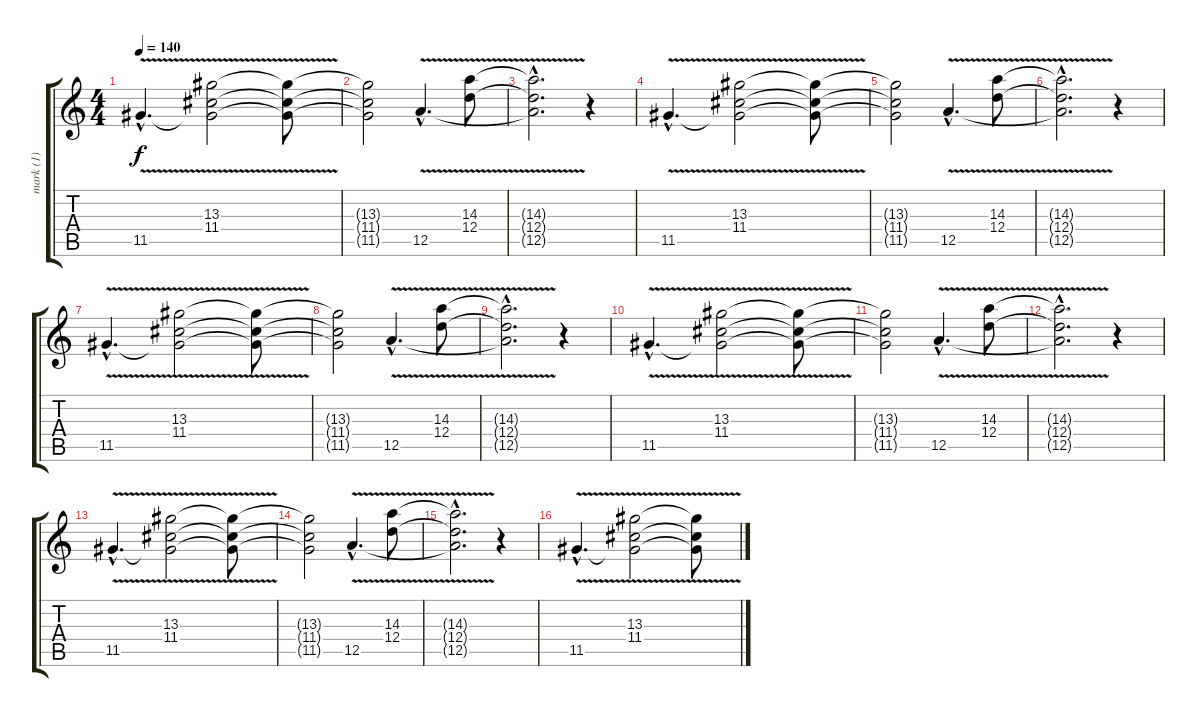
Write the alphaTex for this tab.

\track ("mark (1)" "mark (1)") {instrument electricguitarjazz}
\staff {score tabs}
\tuning (E4 B3 G3 D3 A2 D2) {hide}
\ts (4 4)
\tempo 140
\clef g2
\ks c
11.5{v hac}.4{d dy f} (13.3{v} 11.4 11.5{t}).2 (13.3{t} 11.4{t} 11.5{t}).8 |
(13.3{t} 11.4{t} 11.5{t}).2 12.5{v hac}.4{d} (14.3{v} 12.4).8 |
(14.3{hac t} 12.4{hac t} 12.5{hac t}).2{d} r.4 |
11.5{v hac}.4{d} (13.3{v} 11.4 11.5{t}).2 (13.3{t} 11.4{t} 11.5{t}).8 |
(13.3{t} 11.4{t} 11.5{t}).2 12.5{v hac}.4{d} (14.3{v} 12.4).8 |
(14.3{hac t} 12.4{hac t} 12.5{hac t}).2{d} r.4 |
11.5{v hac}.4{d} (13.3{v} 11.4 11.5{t}).2 (13.3{t} 11.4{t} 11.5{t}).8 |
(13.3{t} 11.4{t} 11.5{t}).2 12.5{v hac}.4{d} (14.3{v} 12.4).8 |
(14.3{hac t} 12.4{hac t} 12.5{hac t}).2{d} r.4 |
11.5{v hac}.4{d} (13.3{v} 11.4 11.5{t}).2 (13.3{t} 11.4{t} 11.5{t}).8 |
(13.3{t} 11.4{t} 11.5{t}).2 12.5{v hac}.4{d} (14.3{v} 12.4).8 |
(14.3{hac t} 12.4{hac t} 12.5{hac t}).2{d} r.4 |
11.5{v hac}.4{d} (13.3{v} 11.4 11.5{t}).2 (13.3{t} 11.4{t} 11.5{t}).8 |
(13.3{t} 11.4{t} 11.5{t}).2 12.5{v hac}.4{d} (14.3{v} 12.4).8 |
(14.3{hac t} 12.4{hac t} 12.5{hac t}).2{d} r.4 |
11.5{v hac}.4{d} (13.3{v} 11.4 11.5{t}).2 (13.3{t} 11.4{t} 11.5{t}).8
